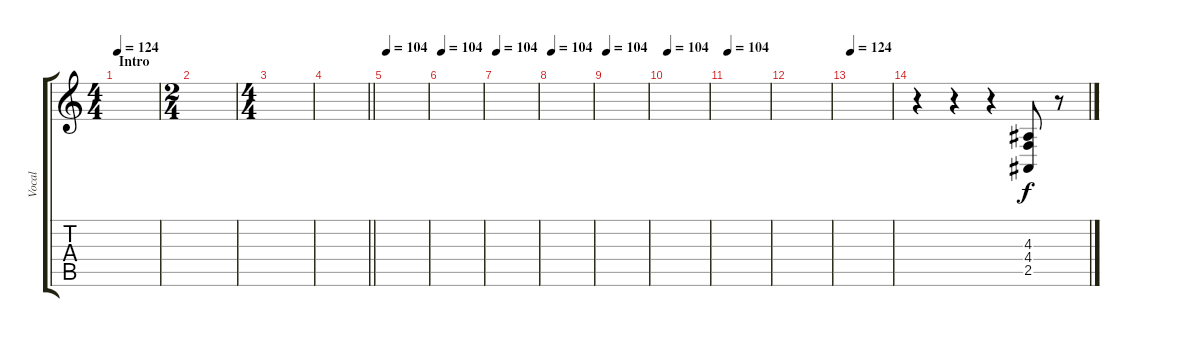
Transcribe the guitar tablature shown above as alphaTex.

\track ("Vocal" "Vocal") {instrument lead2sawtooth}
\staff {score tabs}
\tuning (Eb4 Bb3 Gb3 Db3 Ab2 Eb2) {hide}
\ts (4 4)
\section ("" "Intro")
\tempo 124
\tempo 104
\tempo 124
\clef g2
\ks c
|
\ts (2 4)
|
\ts (4 4)
|
\barLineRight lightlight
|
\section ("" "")
\tempo 104
|
\tempo 104
|
\tempo 104
|
\tempo 104
|
\tempo 104
|
\tempo 104
|
\tempo 104
|
|
\tempo 124
|
r.4 r.4 r.4 (4.3 4.4 2.5).8 r.8
